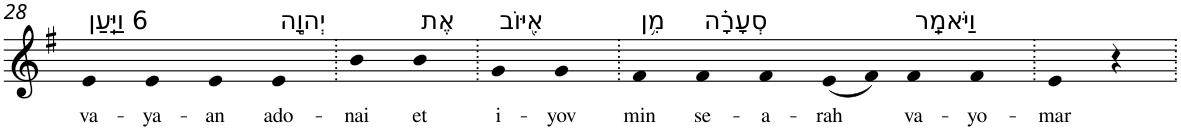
**kern	**text
*part1	*part1
*staff1	*staff1
*I"Piano	*
*I'Pno	*
!!LO:PB:g=z
*clefG2	*
*k[f#]	*
*G:	*
=28	=28
!LO:TX:a:t=6 וַיַּֽעַן	!
!	!LO:LY:b
4e	va-
!	!LO:LY:b
4e	-ya-
!	!LO:LY:b
4e	-an
!LO:TX:a:t=יְהוָ֣ה	!
!	!LO:LY:b
4e	ado-
=29.	=29.
!	!LO:LY:b
4b	-nai
!LO:TX:a:t=אֶת	!
!	!LO:LY:b
4b	et
=30.	=30.
!LO:TX:a:t=אִ֭יּוֹב	!
!	!LO:LY:b
4g	i-
!	!LO:LY:b
4g	-yov
=31.	=31.
!LO:TX:a:t=מִ֥ן	!
!	!LO:LY:b
4f#	min
!LO:TX:a:t=סְעָרָ֗ה	!
!	!LO:LY:b
4f#	se-
!	!LO:LY:b
4f#	-a-
!	!LO:LY:b
(8e	-rah
8f#)	.
!LO:TX:a:t=וַיֹּאמַֽר	!
!	!LO:LY:b
4f#	va-
!	!LO:LY:b
4f#	-yo-
=32.	=32.
!	!LO:LY:b
4e	-mar
4r	.
=.	=.
*-	*-
